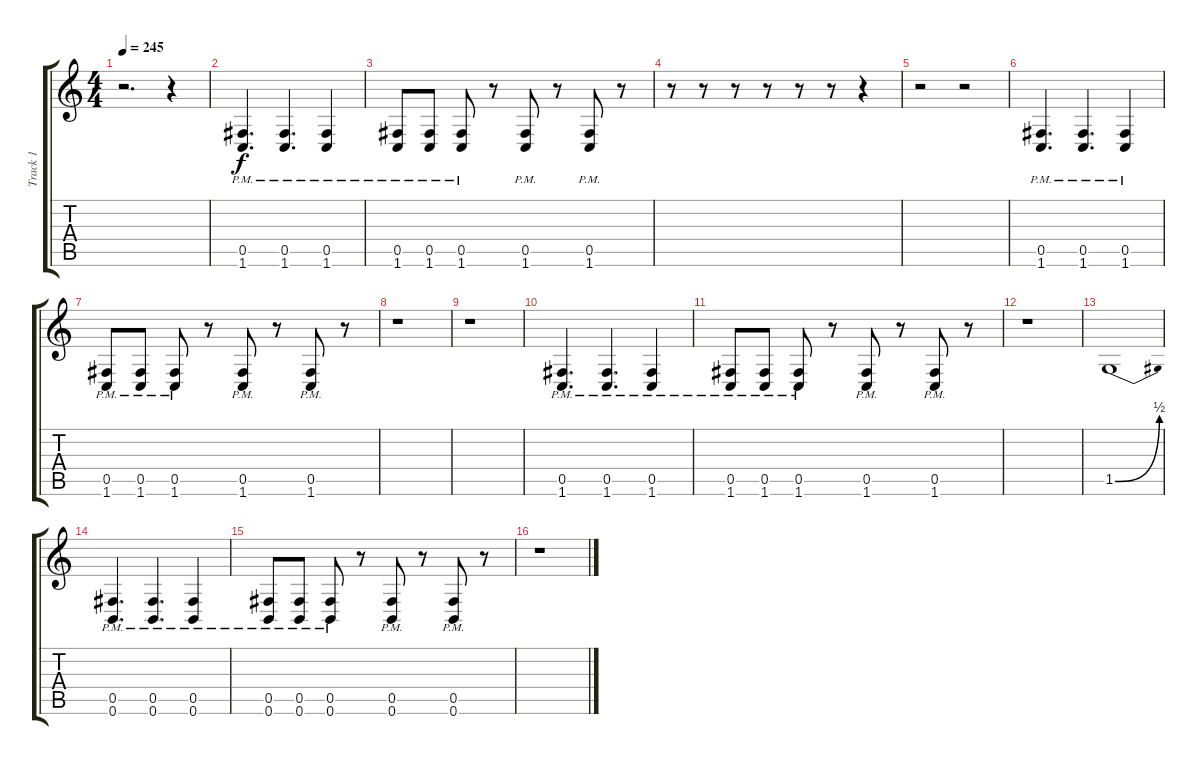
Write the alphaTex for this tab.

\track ("Track 1" "Track 1") {instrument overdrivenguitar}
\staff {score tabs}
\tuning (Db4 Ab3 E3 B2 Gb2 B1) {hide}
\ts (4 4)
\tempo 245
\clef g2
\ks c
r.2{d dy f} r.4 |
(0.5{pm} 1.6{pm}).4{d} (0.5{pm} 1.6{pm}).4{d} (0.5{pm} 1.6{pm}).4 |
(0.5{pm} 1.6{pm}).8 (0.5{pm} 1.6{pm}).8 (0.5{pm} 1.6{pm}).8 r.8 (0.5{pm} 1.6{pm}).8 r.8 (0.5{pm} 1.6{pm}).8 r.8 |
r.8 r.8 r.8 r.8 r.8 r.8 r.4 |
r.2 r.2 |
(0.5{pm} 1.6{pm}).4{d} (0.5{pm} 1.6{pm}).4{d} (0.5{pm} 1.6{pm}).4 |
(0.5{pm} 1.6{pm}).8 (0.5{pm} 1.6{pm}).8 (0.5{pm} 1.6{pm}).8 r.8 (0.5{pm} 1.6{pm}).8 r.8 (0.5{pm} 1.6{pm}).8 r.8 |
r.1 |
r.1 |
(0.5{pm} 1.6{pm}).4{d} (0.5{pm} 1.6{pm}).4{d} (0.5{pm} 1.6{pm}).4 |
(0.5{pm} 1.6{pm}).8 (0.5{pm} 1.6{pm}).8 (0.5{pm} 1.6{pm}).8 r.8 (0.5{pm} 1.6{pm}).8 r.8 (0.5{pm} 1.6{pm}).8 r.8 |
r.1 |
1.5{be (bend 0 0 60 2)}.1 |
(0.5{pm} 0.6{pm}).4{d} (0.5{pm} 0.6{pm}).4{d} (0.5{pm} 0.6{pm}).4 |
(0.5{pm} 0.6{pm}).8 (0.5{pm} 0.6{pm}).8 (0.5{pm} 0.6{pm}).8 r.8 (0.5{pm} 0.6{pm}).8 r.8 (0.5{pm} 0.6{pm}).8 r.8 |
r.1
